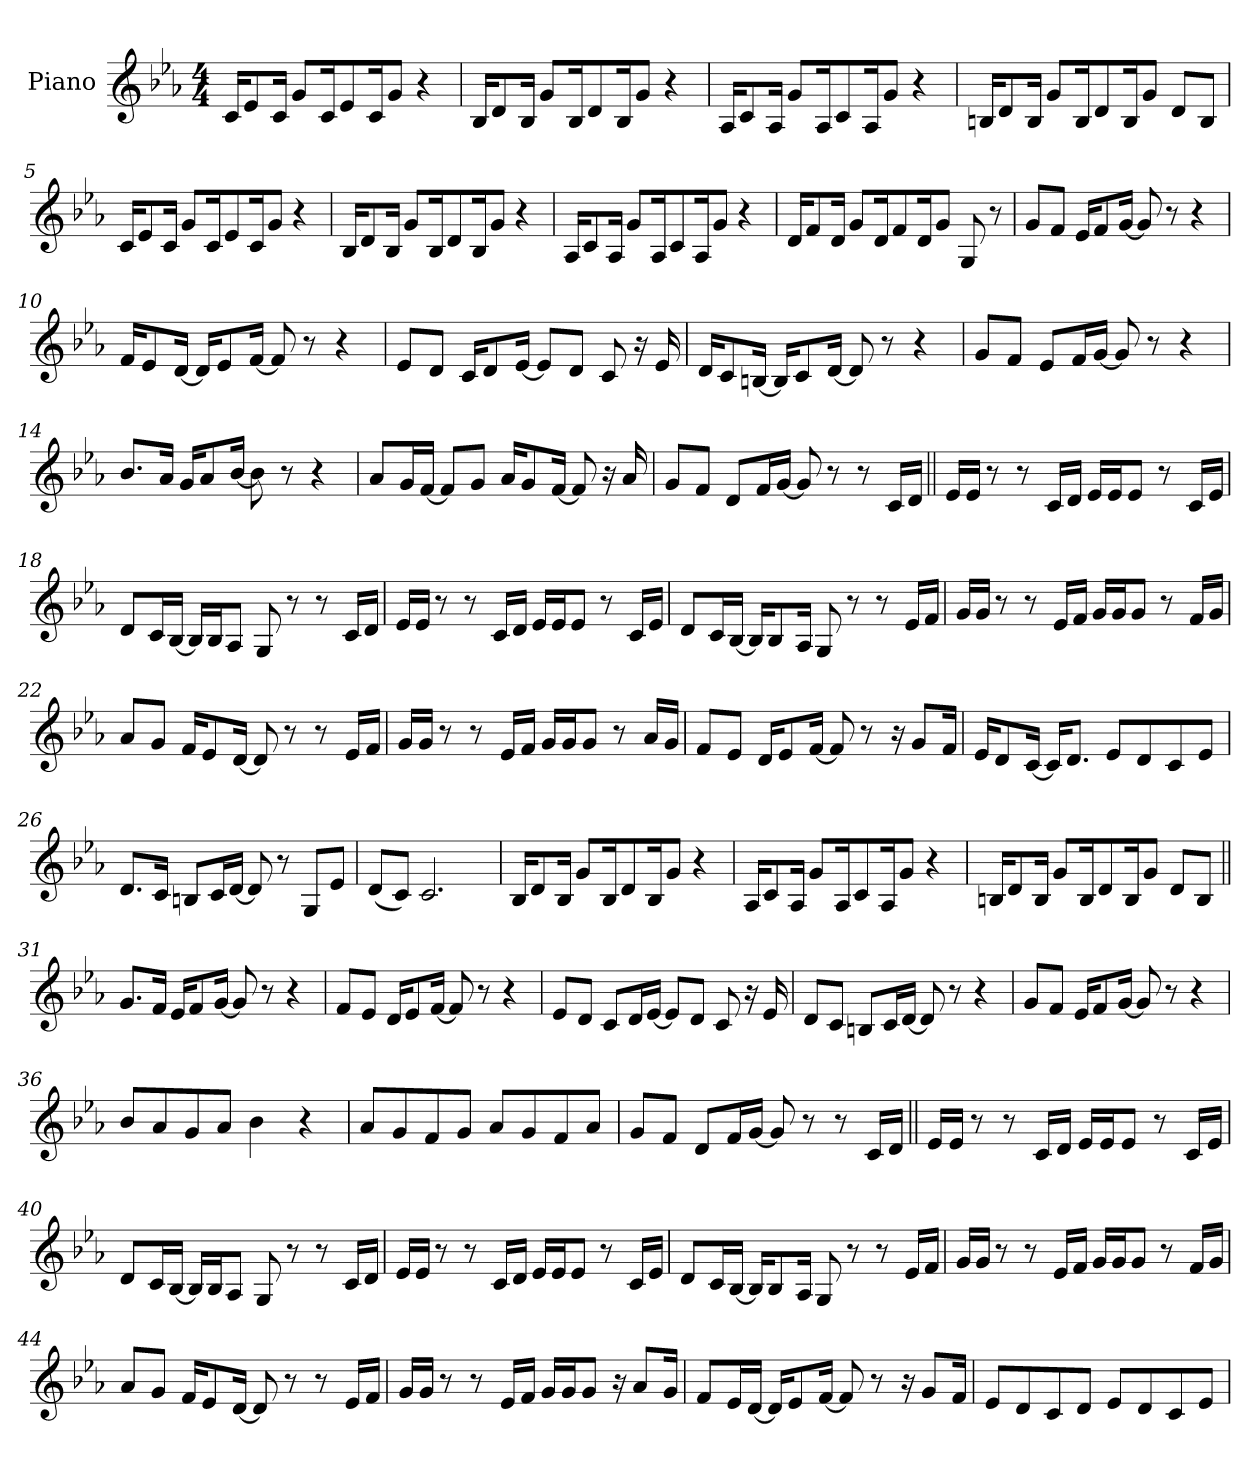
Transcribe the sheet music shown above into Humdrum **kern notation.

**kern
*part1
*staff1
*I"Piano
*I'Pno.
*clefG2
*k[b-e-a-]
*M4/4
*MM100
=1
16c!/KL
8e-!/
16c!/Jk
8g!/L
16c!/K
8e-!/
16c!/K
8g!/J
4r
=2
16B-!/KL
8d!/
16B-!/Jk
8g!/L
16B-!/K
8d!/
16B-!/K
8g!/J
4r
=3
16A-!/KL
8c!/
16A-!/Jk
8g!/L
16A-!/K
8c!/
16A-!/K
8g!/J
4r
=4
16Bn!/KL
8d!/
16B!/Jk
8g!/L
16B!/K
8d!/
16B!/K
8g!/J
8d!/L
8B!/J
=5
16c!/KL
8e-!/
16c!/Jk
8g!/L
16c!/K
8e-!/
16c!/K
8g!/J
4r
=6
16B-!/KL
8d!/
16B-!/Jk
8g!/L
16B-!/K
8d!/
16B-!/K
8g!/J
4r
=7
16A-!/KL
8c!/
16A-!/Jk
8g!/L
16A-!/K
8c!/
16A-!/K
8g!/J
4r
=8
16d!/KL
8f!/
16d!/Jk
8g!/L
16d!/K
8f!/
16d!/K
8g!/J
8G!/
8r
=9
8g/L
8f/J
16e-/KL
8f/
[16g/Jk
8g/]
8r
4r
=10
16f/KL
8e-/
[16d/Jk
16d/KL]
8e-/
[16f/Jk
8f/]
8r
4r
=11
8e-/L
8d/J
16c/KL
8d/
[16e-/Jk
8e-/L]
8d/J
8c/
16r
16e-/
=12
16d/KL
8c/
[16Bn/Jk
16B/KL]
8c/
[16d/Jk
8d/]
8r
4r
=13
8g/L
8f/J
8e-/L
16f/L
[16g/JJ
8g/]
8r
4r
=14
8.b-/L
16a-/Jk
16g/KL
8a-/
[16b-/Jk
8b-\]
8r
4r
=15
8a-/L
16g/L
[16f/JJ
8f/L]
8g/J
16a-/KL
8g/
[16f/Jk
8f/]
16r
16a-/
=16
8g/L
8f/J
8d/L
16f/L
[16g/JJ
8g/]
8r
8r
16c/LL
16d/JJ
=17||
16e-/LL
16e-/JJ
8r
8r
16c/LL
16d/JJ
16e-/LL
16e-/J
8e-/J
8r
16c/LL
16e-/JJ
=18
8d/L
16c/L
[16B-/JJ
16B-/LL]
16B-/J
8A-/J
8G/
8r
8r
16c/LL
16d/JJ
=19
16e-/LL
16e-/JJ
8r
8r
16c/LL
16d/JJ
16e-/LL
16e-/J
8e-/J
8r
16c/LL
16e-/JJ
=20
8d/L
16c/L
[16B-/JJ
16B-/KL]
8B-/
16A-/Jk
8G/
8r
8r
16e-/LL
16f/JJ
=21
16g/LL
16g/JJ
8r
8r
16e-/LL
16f/JJ
16g/LL
16g/J
8g/J
8r
16f/LL
16g/JJ
=22
8a-/L
8g/J
16f/KL
8e-/
[16d/Jk
8d/]
8r
8r
16e-/LL
16f/JJ
=23
16g/LL
16g/JJ
8r
8r
16e-/LL
16f/JJ
16g/LL
16g/J
8g/J
8r
16a-/LL
16g/JJ
=24
8f/L
8e-/J
16d/KL
8e-/
[16f/Jk
8f/]
8r
16r
8g/L
16f/Jk
=25
16e-/KL
8d/
[16c/Jk
16c/KL]
8.d/J
8e-/L
8d/
8c/
8e-/J
=26
8.d/L
16c/Jk
8Bn/L
16c/L
[16d/JJ
8d/]
8r
8G/L
8e-/J
=27
(<8d/L
8c/J)
2.c/
=28
16B-!/KL
8d!/
16B-!/Jk
8g!/L
16B-!/K
8d!/
16B-!/K
8g!/J
4r
=29
16A-!/KL
8c!/
16A-!/Jk
8g!/L
16A-!/K
8c!/
16A-!/K
8g!/J
4r
=30
16Bn!/KL
8d!/
16B!/Jk
8g!/L
16B!/K
8d!/
16B!/K
8g!/J
8d!/L
8B!/J
=31||
8.g/L
16f/Jk
16e-/KL
8f/
[16g/Jk
8g/]
8r
4r
=32
8f/L
8e-/J
16d/KL
8e-/
[16f/Jk
8f/]
8r
4r
=33
8e-/L
8d/J
8c/L
16d/L
[16e-/JJ
8e-/L]
8d/J
8c/
16r
16e-/
=34
8d/L
8c/J
8Bn/L
16c/L
[16d/JJ
8d/]
8r
4r
=35
8g/L
8f/J
16e-/KL
8f/
[16g/Jk
8g/]
8r
4r
=36
8b-/L
8a-/
8g/
8a-/J
4b-\
4r
=37
8a-/L
8g/
8f/
8g/J
8a-/L
8g/
8f/
8a-/J
=38
8g/L
8f/J
8d/L
16f/L
[16g/JJ
8g/]
8r
8r
16c/LL
16d/JJ
=39||
16e-/LL
16e-/JJ
8r
8r
16c/LL
16d/JJ
16e-/LL
16e-/J
8e-/J
8r
16c/LL
16e-/JJ
=40
8d/L
16c/L
[16B-/JJ
16B-/LL]
16B-/J
8A-/J
8G/
8r
8r
16c/LL
16d/JJ
=41
16e-/LL
16e-/JJ
8r
8r
16c/LL
16d/JJ
16e-/LL
16e-/J
8e-/J
8r
16c/LL
16e-/JJ
=42
8d/L
16c/L
[16B-/JJ
16B-/KL]
8B-/
16A-/Jk
8G/
8r
8r
16e-/LL
16f/JJ
=43
16g/LL
16g/JJ
8r
8r
16e-/LL
16f/JJ
16g/LL
16g/J
8g/J
8r
16f/LL
16g/JJ
=44
8a-/L
8g/J
16f/KL
8e-/
[16d/Jk
8d/]
8r
8r
16e-/LL
16f/JJ
=45
16g/LL
16g/JJ
8r
8r
16e-/LL
16f/JJ
16g/LL
16g/J
8g/J
16r
8a-/L
16g/Jk
=46
8f/L
16e-/L
[16d/JJ
16d/KL]
8e-/
[16f/Jk
8f/]
8r
16r
8g/L
16f/Jk
=47
8e-/L
8d/
8c/
8d/J
8e-/L
8d/
8c/
8e-/J
=
*-
